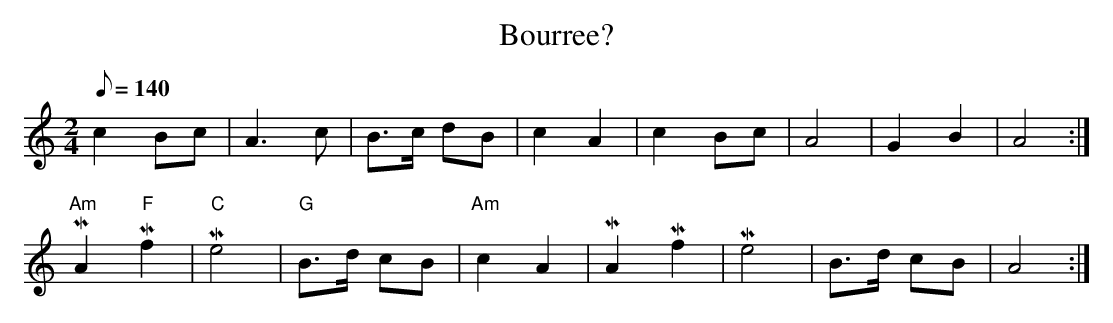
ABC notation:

X:1
T:Bourree?
M:2/4
L:1/8
Q:140
K:Am
c2 Bc|A3 c|B>c dB|c2 A2|\
c2 Bc|A4|G2 B2|A4:|
"Am"MA2 "F"Mf2|"C"Me4|"G"B>d cB|"Am"c2 A2|\
MA2 Mf2|Me4|B>d cB|A4:|
